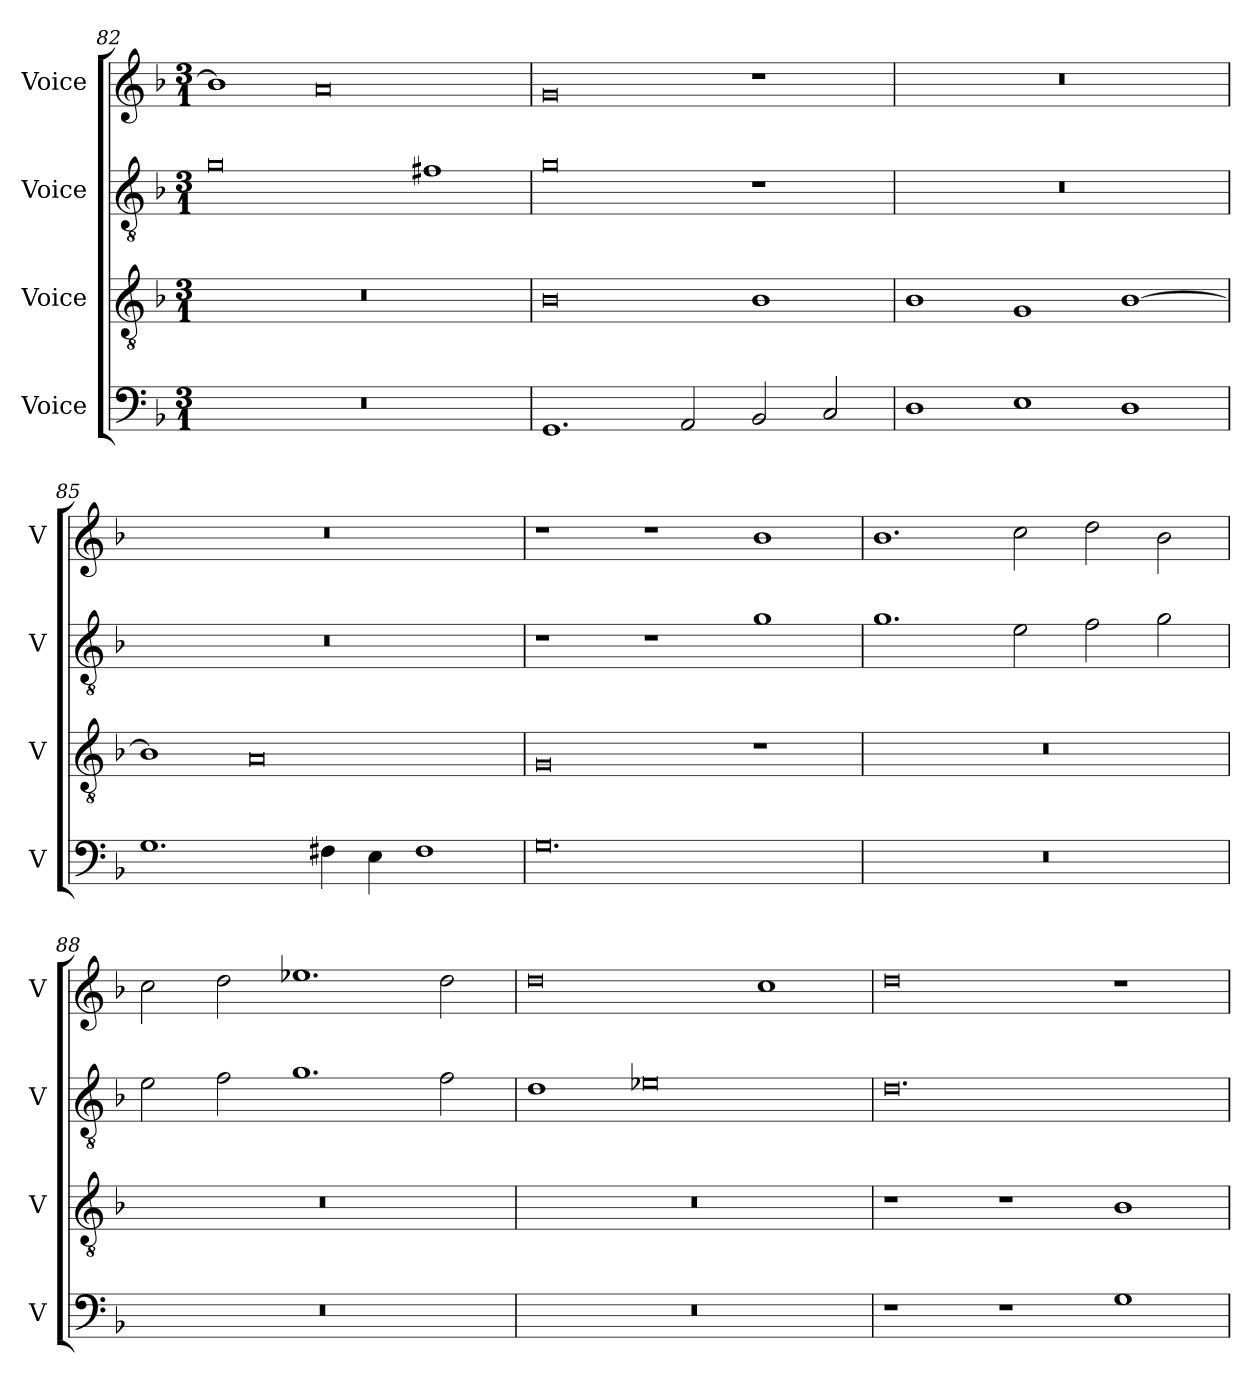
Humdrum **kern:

**kern	**kern	**kern	**kern
*part4	*part3	*part2	*part1
*staff4	*staff3	*staff2	*staff1
*I"Voice	*I"Voice	*I"Voice	*I"Voice
*I'V	*I'V	*I'V	*I'V
*clefF4	*clefGv2	*clefGv2	*clefG2
*k[b-]	*k[b-]	*k[b-]	*k[b-]
*M3/1	*M3/1	*M3/1	*M3/1
=82	=82	=82	=82
0.r	0.r	0g	1b-]
.	.	.	0a
.	.	1f#X	.
=83	=83	=83	=83
1.GG	0B-	0g	0g
2AA/	.	.	.
2BB-/	1B-	1r	1r
2C/	.	.	.
!!LO:LB:g=z
=84	=84	=84	=84
1D	1B-	0.r	0.r
1E	1G	.	.
1D	[1B-	.	.
=85	=85	=85	=85
1.G	1B-]	0.r	0.r
.	0A	.	.
4F#X\	.	.	.
4E\	.	.	.
1F#	.	.	.
=86	=86	=86	=86
0.G	0G	1r	1r
.	.	1r	1r
.	1r	1g	1b-
!!LO:LB:g=z
=87	=87	=87	=87
0.r	0.r	1.g	1.b-
.	.	2e\	2cc\
.	.	2f\	2dd\
.	.	2g\	2b-\
=88	=88	=88	=88
0.r	0.r	2e\	2cc\
.	.	2f\	2dd\
.	.	1.g	1.ee-X
.	.	2f\	2dd\
=89	=89	=89	=89
0.r	0.r	1d	0dd
.	.	0e-X	.
.	.	.	1cc
!!LO:LB:g=z
=90	=90	=90	=90
1r	1r	0.d	0dd
1r	1r	.	.
1G	1B-	.	1r
=	=	=	=
*-	*-	*-	*-
